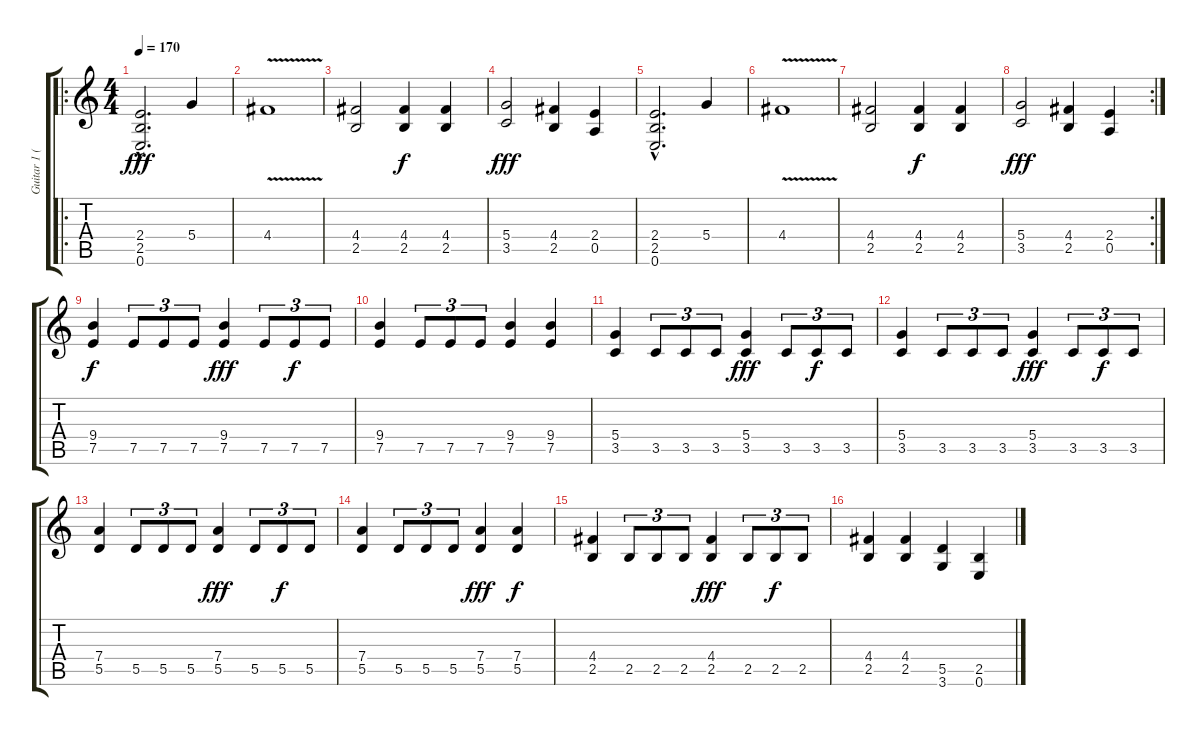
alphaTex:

\track ("Guitar 1 (Grusom) " "Guitar 1 (") {instrument distortionguitar}
\staff {score tabs}
\tuning (E4 B3 G3 D3 A2 E2) {hide}
\ro
\ts (4 4)
\tempo 170
\clef g2
\ks c
(2.4{hac} 2.5{hac} 0.6{hac}).2{d dy fff} 5.4.4 |
4.4{v}.1 |
(4.4 2.5).2 (4.4 2.5).4{dy f} (4.4 2.5).4 |
(5.4 3.5).2{dy fff} (4.4 2.5).4 (2.4 0.5).4 |
(2.4{hac} 2.5{hac} 0.6{hac}).2{d} 5.4.4 |
4.4{v}.1 |
(4.4 2.5).2 (4.4 2.5).4{dy f} (4.4 2.5).4 |
\rc 2
(5.4 3.5).2{dy fff} (4.4 2.5).4 (2.4 0.5).4 |
(9.4 7.5).4{dy f} 7.5.8{tu (3 2)} 7.5.8{tu (3 2)} 7.5.8{tu (3 2)} (9.4 7.5).4{dy fff} 7.5.8{tu (3 2)} 7.5.8{tu (3 2) dy f} 7.5.8{tu (3 2)} |
(9.4 7.5).4 7.5.8{tu (3 2)} 7.5.8{tu (3 2)} 7.5.8{tu (3 2)} (9.4 7.5).4 (9.4 7.5).4 |
(5.4 3.5).4 3.5.8{tu (3 2)} 3.5.8{tu (3 2)} 3.5.8{tu (3 2)} (5.4 3.5).4{dy fff} 3.5.8{tu (3 2)} 3.5.8{tu (3 2) dy f} 3.5.8{tu (3 2)} |
(5.4 3.5).4 3.5.8{tu (3 2)} 3.5.8{tu (3 2)} 3.5.8{tu (3 2)} (5.4 3.5).4{dy fff} 3.5.8{tu (3 2)} 3.5.8{tu (3 2) dy f} 3.5.8{tu (3 2)} |
(7.4 5.5).4 5.5.8{tu (3 2)} 5.5.8{tu (3 2)} 5.5.8{tu (3 2)} (7.4 5.5).4{dy fff} 5.5.8{tu (3 2)} 5.5.8{tu (3 2) dy f} 5.5.8{tu (3 2)} |
(7.4 5.5).4 5.5.8{tu (3 2)} 5.5.8{tu (3 2)} 5.5.8{tu (3 2)} (7.4 5.5).4{dy fff} (7.4 5.5).4{dy f} |
(4.4 2.5).4 2.5.8{tu (3 2)} 2.5.8{tu (3 2)} 2.5.8{tu (3 2)} (4.4 2.5).4{dy fff} 2.5.8{tu (3 2)} 2.5.8{tu (3 2) dy f} 2.5.8{tu (3 2)} |
(4.4 2.5).4 (4.4 2.5).4 (5.5 3.6).4 (2.5 0.6).4
